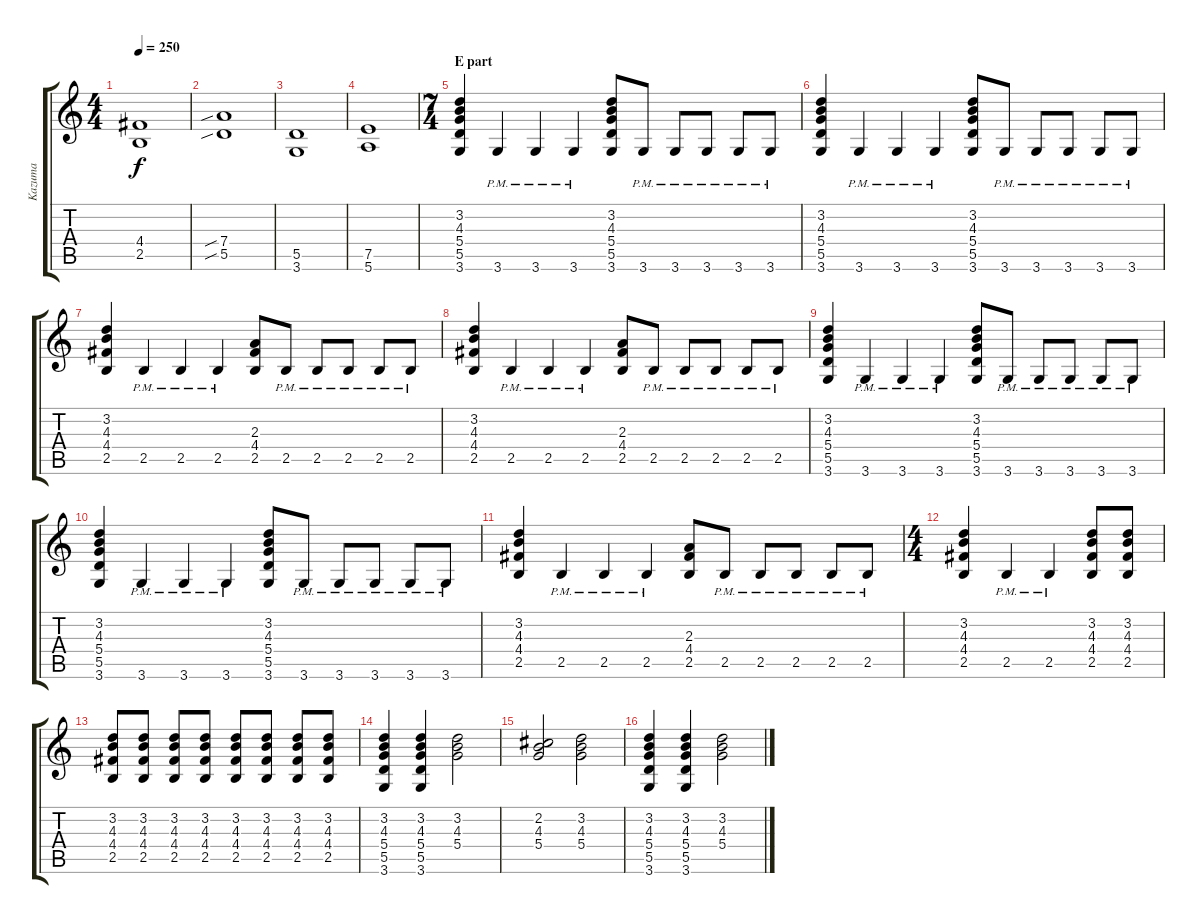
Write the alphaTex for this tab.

\track ("Kazuma" "Kazuma") {instrument distortionguitar}
\staff {score tabs}
\tuning (E4 B3 G3 D3 A2 E2) {hide}
\ts (4 4)
\tempo 250
\clef g2
\ks c
(4.4 2.5).1{dy f} |
(7.4{sib} 5.5{sib}).1 |
(5.5 3.6).1 |
(7.5 5.6).1 |
\ts (7 4)
\section ("" "E part")
(3.2 4.3 5.4 5.5 3.6).4 3.6{pm}.4 3.6{pm}.4 3.6{pm}.4 (3.2 4.3 5.4 5.5 3.6).8 3.6{pm}.8 3.6{pm}.8 3.6{pm}.8 3.6{pm}.8 3.6{pm}.8 |
(3.2 4.3 5.4 5.5 3.6).4 3.6{pm}.4 3.6{pm}.4 3.6{pm}.4 (3.2 4.3 5.4 5.5 3.6).8 3.6{pm}.8 3.6{pm}.8 3.6{pm}.8 3.6{pm}.8 3.6{pm}.8 |
(3.2 4.3 4.4 2.5).4 2.5{pm}.4 2.5{pm}.4 2.5{pm}.4 (2.3 4.4 2.5).8 2.5{pm}.8 2.5{pm}.8 2.5{pm}.8 2.5{pm}.8 2.5{pm}.8 |
(3.2 4.3 4.4 2.5).4 2.5{pm}.4 2.5{pm}.4 2.5{pm}.4 (2.3 4.4 2.5).8 2.5{pm}.8 2.5{pm}.8 2.5{pm}.8 2.5{pm}.8 2.5{pm}.8 |
(3.2 4.3 5.4 5.5 3.6).4 3.6{pm}.4 3.6{pm}.4 3.6{pm}.4 (3.2 4.3 5.4 5.5 3.6).8 3.6{pm}.8 3.6{pm}.8 3.6{pm}.8 3.6{pm}.8 3.6{pm}.8 |
(3.2 4.3 5.4 5.5 3.6).4 3.6{pm}.4 3.6{pm}.4 3.6{pm}.4 (3.2 4.3 5.4 5.5 3.6).8 3.6{pm}.8 3.6{pm}.8 3.6{pm}.8 3.6{pm}.8 3.6{pm}.8 |
(3.2 4.3 4.4 2.5).4 2.5{pm}.4 2.5{pm}.4 2.5{pm}.4 (2.3 4.4 2.5).8 2.5{pm}.8 2.5{pm}.8 2.5{pm}.8 2.5{pm}.8 2.5{pm}.8 |
\ts (4 4)
(3.2 4.3 4.4 2.5).4 2.5{pm}.4 2.5{pm}.4 (3.2 4.3 4.4 2.5).8 (3.2 4.3 4.4 2.5).8 |
(3.2 4.3 4.4 2.5).8 (3.2 4.3 4.4 2.5).8 (3.2 4.3 4.4 2.5).8 (3.2 4.3 4.4 2.5).8 (3.2 4.3 4.4 2.5).8 (3.2 4.3 4.4 2.5).8 (3.2 4.3 4.4 2.5).8 (3.2 4.3 4.4 2.5).8 |
(3.2 4.3 5.4 5.5 3.6).4 (3.2 4.3 5.4 5.5 3.6).4 (3.2 4.3 5.4).2 |
(2.2 4.3 5.4).2 (3.2 4.3 5.4).2 |
(3.2 4.3 5.4 5.5 3.6).4 (3.2 4.3 5.4 5.5 3.6).4 (3.2 4.3 5.4).2
